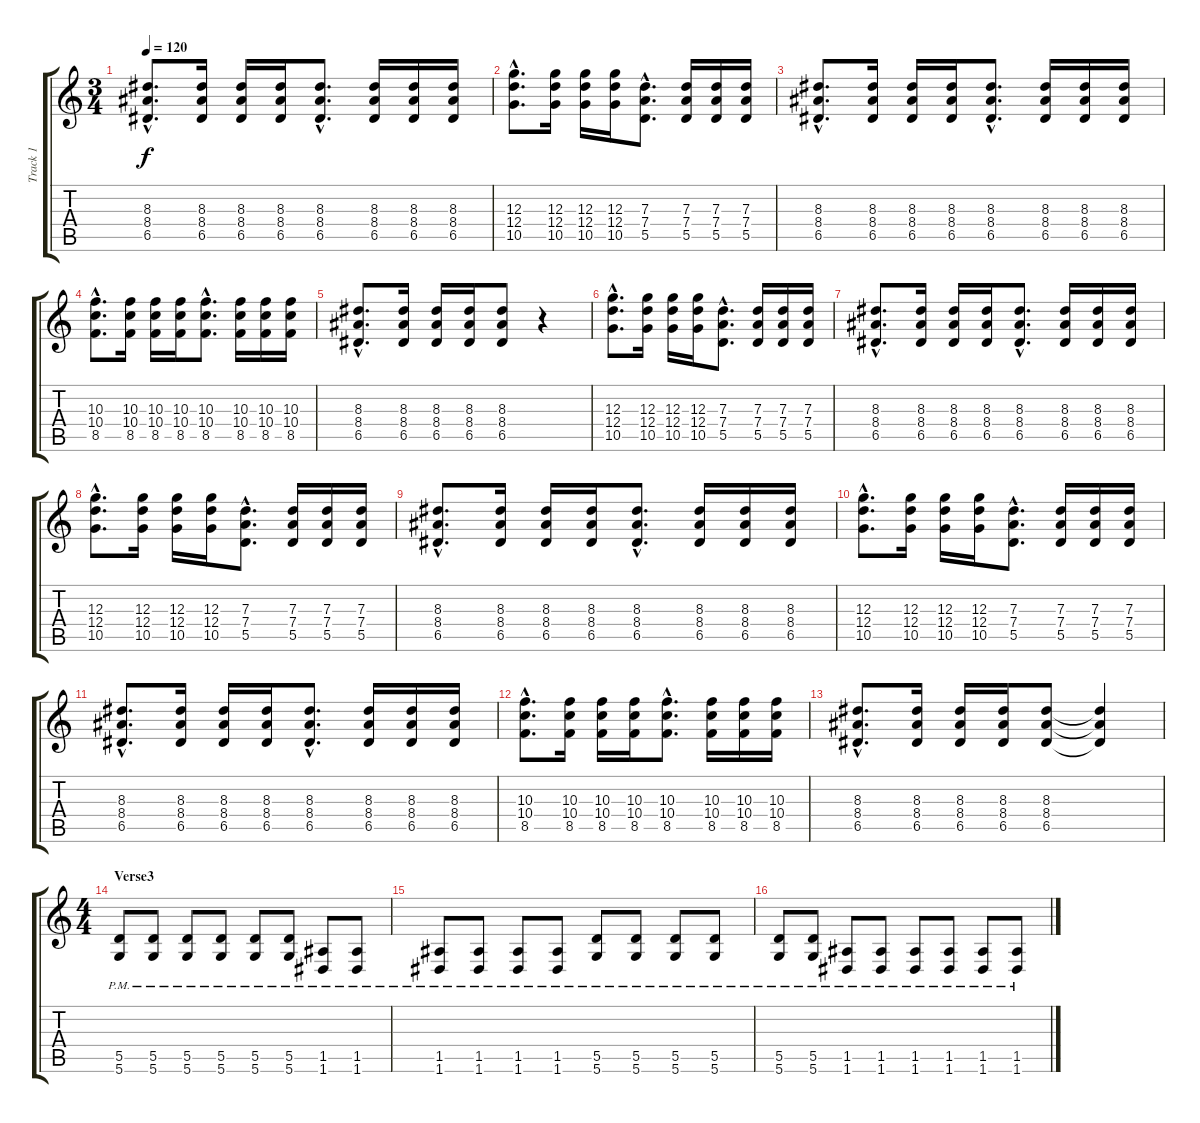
\track ("Track 1" "Track 1") {instrument distortionguitar}
\staff {score tabs}
\tuning (E4 B3 G3 D3 A2 D2) {hide}
\ts (3 4)
\tempo 120
\clef g2
\ks c
(8.3{hac} 8.4{hac} 6.5{hac}).8{d dy f} (8.3 8.4 6.5).16 (8.3 8.4 6.5).16 (8.3 8.4 6.5).16 (8.3{hac} 8.4{hac} 6.5{hac}).8{d} (8.3 8.4 6.5).16 (8.3 8.4 6.5).16 (8.3 8.4 6.5).16 |
(12.3{hac} 12.4{hac} 10.5{hac}).8{d} (12.3 12.4 10.5).16 (12.3 12.4 10.5).16 (12.3 12.4 10.5).16 (7.3{hac} 7.4{hac} 5.5{hac}).8{d} (7.3 7.4 5.5).16 (7.3 7.4 5.5).16 (7.3 7.4 5.5).16 |
(8.3{hac} 8.4{hac} 6.5{hac}).8{d} (8.3 8.4 6.5).16 (8.3 8.4 6.5).16 (8.3 8.4 6.5).16 (8.3{hac} 8.4{hac} 6.5{hac}).8{d} (8.3 8.4 6.5).16 (8.3 8.4 6.5).16 (8.3 8.4 6.5).16 |
(10.3{hac} 10.4{hac} 8.5{hac}).8{d} (10.3 10.4 8.5).16 (10.3 10.4 8.5).16 (10.3 10.4 8.5).16 (10.3{hac} 10.4{hac} 8.5{hac}).8{d} (10.3 10.4 8.5).16 (10.3 10.4 8.5).16 (10.3 10.4 8.5).16 |
(8.3{hac} 8.4{hac} 6.5{hac}).8{d} (8.3 8.4 6.5).16 (8.3 8.4 6.5).16 (8.3 8.4 6.5).16 (8.3 8.4 6.5).8 r.4 |
(12.3{hac} 12.4{hac} 10.5{hac}).8{d} (12.3 12.4 10.5).16 (12.3 12.4 10.5).16 (12.3 12.4 10.5).16 (7.3{hac} 7.4{hac} 5.5{hac}).8{d} (7.3 7.4 5.5).16 (7.3 7.4 5.5).16 (7.3 7.4 5.5).16 |
(8.3{hac} 8.4{hac} 6.5{hac}).8{d} (8.3 8.4 6.5).16 (8.3 8.4 6.5).16 (8.3 8.4 6.5).16 (8.3{hac} 8.4{hac} 6.5{hac}).8{d} (8.3 8.4 6.5).16 (8.3 8.4 6.5).16 (8.3 8.4 6.5).16 |
(12.3{hac} 12.4{hac} 10.5{hac}).8{d} (12.3 12.4 10.5).16 (12.3 12.4 10.5).16 (12.3 12.4 10.5).16 (7.3{hac} 7.4{hac} 5.5{hac}).8{d} (7.3 7.4 5.5).16 (7.3 7.4 5.5).16 (7.3 7.4 5.5).16 |
(8.3{hac} 8.4{hac} 6.5{hac}).8{d} (8.3 8.4 6.5).16 (8.3 8.4 6.5).16 (8.3 8.4 6.5).16 (8.3{hac} 8.4{hac} 6.5{hac}).8{d} (8.3 8.4 6.5).16 (8.3 8.4 6.5).16 (8.3 8.4 6.5).16 |
(12.3{hac} 12.4{hac} 10.5{hac}).8{d} (12.3 12.4 10.5).16 (12.3 12.4 10.5).16 (12.3 12.4 10.5).16 (7.3{hac} 7.4{hac} 5.5{hac}).8{d} (7.3 7.4 5.5).16 (7.3 7.4 5.5).16 (7.3 7.4 5.5).16 |
(8.3{hac} 8.4{hac} 6.5{hac}).8{d} (8.3 8.4 6.5).16 (8.3 8.4 6.5).16 (8.3 8.4 6.5).16 (8.3{hac} 8.4{hac} 6.5{hac}).8{d} (8.3 8.4 6.5).16 (8.3 8.4 6.5).16 (8.3 8.4 6.5).16 |
(10.3{hac} 10.4{hac} 8.5{hac}).8{d} (10.3 10.4 8.5).16 (10.3 10.4 8.5).16 (10.3 10.4 8.5).16 (10.3{hac} 10.4{hac} 8.5{hac}).8{d} (10.3 10.4 8.5).16 (10.3 10.4 8.5).16 (10.3 10.4 8.5).16 |
(8.3{hac} 8.4{hac} 6.5{hac}).8{d} (8.3 8.4 6.5).16 (8.3 8.4 6.5).16 (8.3 8.4 6.5).16 (8.3 8.4 6.5).8 (8.3{t} 8.4{t} 6.5{t}).4 |
\ts (4 4)
\section ("" "Verse3")
(5.5{pm} 5.6{pm}).8 (5.5{pm} 5.6{pm}).8 (5.5{pm} 5.6{pm}).8 (5.5{pm} 5.6{pm}).8 (5.5{pm} 5.6{pm}).8 (5.5{pm} 5.6{pm}).8 (1.5{pm} 1.6{pm}).8 (1.5{pm} 1.6{pm}).8 |
(1.5{pm} 1.6{pm}).8 (1.5{pm} 1.6{pm}).8 (1.5{pm} 1.6{pm}).8 (1.5{pm} 1.6{pm}).8 (5.5{pm} 5.6{pm}).8 (5.5{pm} 5.6{pm}).8 (5.5{pm} 5.6{pm}).8 (5.5{pm} 5.6{pm}).8 |
(5.5{pm} 5.6{pm}).8 (5.5{pm} 5.6{pm}).8 (1.5{pm} 1.6{pm}).8 (1.5{pm} 1.6{pm}).8 (1.5{pm} 1.6{pm}).8 (1.5{pm} 1.6{pm}).8 (1.5{pm} 1.6{pm}).8 (1.5{pm} 1.6{pm}).8
